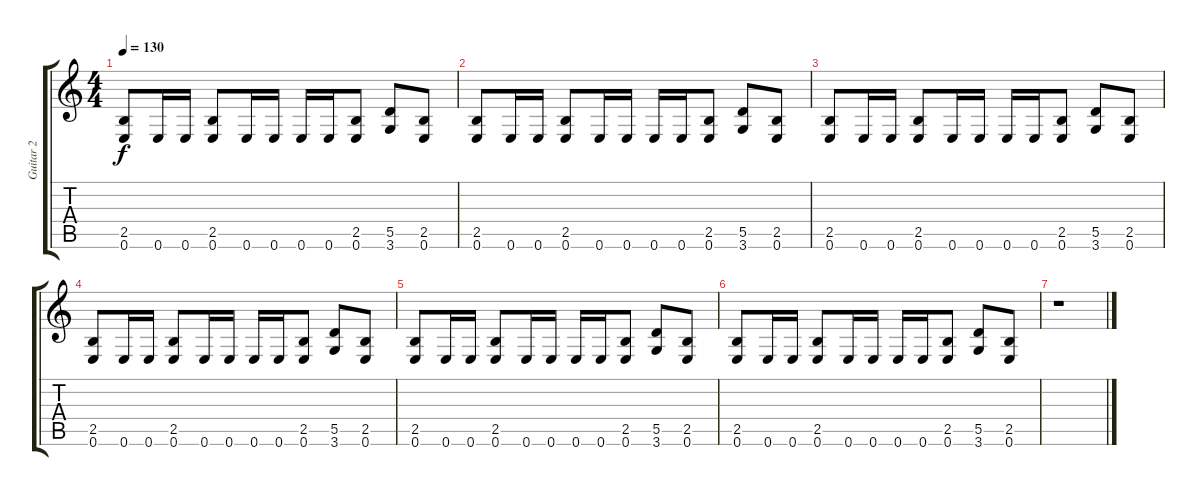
\track ("Guitar 2" "Guitar 2") {instrument distortionguitar}
\staff {score tabs}
\tuning (E4 B3 G3 D3 A2 E2) {hide}
\ts (4 4)
\tempo 130
\clef g2
\ks c
(2.5 0.6).8{dy f} 0.6.16 0.6.16 (2.5 0.6).8 0.6.16 0.6.16 0.6.16 0.6.16 (2.5 0.6).8 (5.5 3.6).8 (2.5 0.6).8 |
(2.5 0.6).8 0.6.16 0.6.16 (2.5 0.6).8 0.6.16 0.6.16 0.6.16 0.6.16 (2.5 0.6).8 (5.5 3.6).8 (2.5 0.6).8 |
(2.5 0.6).8 0.6.16 0.6.16 (2.5 0.6).8 0.6.16 0.6.16 0.6.16 0.6.16 (2.5 0.6).8 (5.5 3.6).8 (2.5 0.6).8 |
(2.5 0.6).8 0.6.16 0.6.16 (2.5 0.6).8 0.6.16 0.6.16 0.6.16 0.6.16 (2.5 0.6).8 (5.5 3.6).8 (2.5 0.6).8 |
(2.5 0.6).8 0.6.16 0.6.16 (2.5 0.6).8 0.6.16 0.6.16 0.6.16 0.6.16 (2.5 0.6).8 (5.5 3.6).8 (2.5 0.6).8 |
(2.5 0.6).8 0.6.16 0.6.16 (2.5 0.6).8 0.6.16 0.6.16 0.6.16 0.6.16 (2.5 0.6).8 (5.5 3.6).8 (2.5 0.6).8 |
r.1
